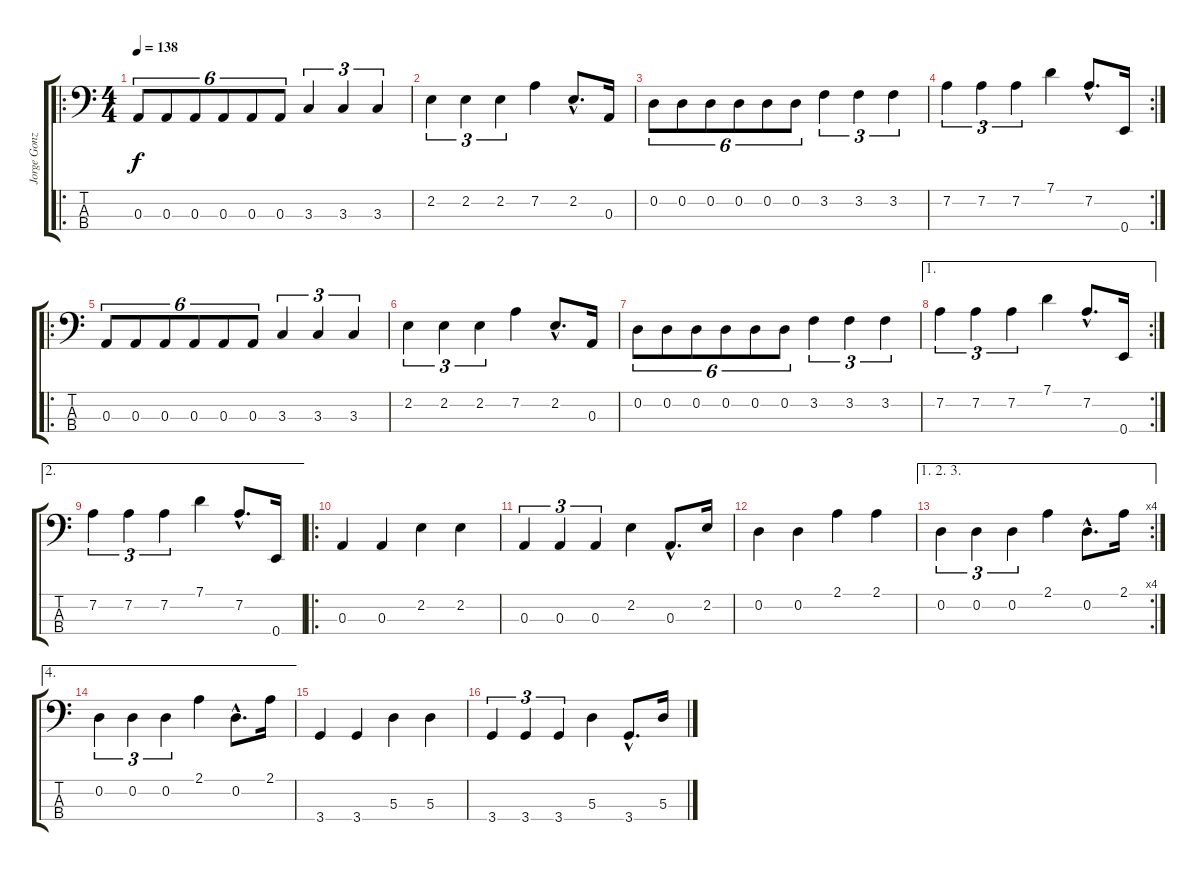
\track ("Jorge González (bajo)" "Jorge Gonz") {instrument acousticbass}
\staff {score tabs}
\tuning (G2 D2 A1 E1) {hide}
\ro
\ts (4 4)
\tempo 138
\clef f4
\ks c
0.3.8{tu (6 4) dy f instrument acousticbass} 0.3.8{tu (6 4)} 0.3.8{tu (6 4)} 0.3.8{tu (6 4)} 0.3.8{tu (6 4)} 0.3.8{tu (6 4)} 3.3.4{tu (3 2)} 3.3.4{tu (3 2)} 3.3.4{tu (3 2)} |
2.2.4{tu (3 2)} 2.2.4{tu (3 2)} 2.2.4{tu (3 2)} 7.2.4 2.2{hac}.8{d} 0.3.16 |
0.2.8{tu (6 4)} 0.2.8{tu (6 4)} 0.2.8{tu (6 4)} 0.2.8{tu (6 4)} 0.2.8{tu (6 4)} 0.2.8{tu (6 4)} 3.2.4{tu (3 2)} 3.2.4{tu (3 2)} 3.2.4{tu (3 2)} |
\rc 2
7.2.4{tu (3 2)} 7.2.4{tu (3 2)} 7.2.4{tu (3 2)} 7.1.4 7.2{hac}.8{d} 0.4.16 |
\ro
0.3.8{tu (6 4)} 0.3.8{tu (6 4)} 0.3.8{tu (6 4)} 0.3.8{tu (6 4)} 0.3.8{tu (6 4)} 0.3.8{tu (6 4)} 3.3.4{tu (3 2)} 3.3.4{tu (3 2)} 3.3.4{tu (3 2)} |
2.2.4{tu (3 2)} 2.2.4{tu (3 2)} 2.2.4{tu (3 2)} 7.2.4 2.2{hac}.8{d} 0.3.16 |
0.2.8{tu (6 4)} 0.2.8{tu (6 4)} 0.2.8{tu (6 4)} 0.2.8{tu (6 4)} 0.2.8{tu (6 4)} 0.2.8{tu (6 4)} 3.2.4{tu (3 2)} 3.2.4{tu (3 2)} 3.2.4{tu (3 2)} |
\ae 1
\rc 2
7.2.4{tu (3 2)} 7.2.4{tu (3 2)} 7.2.4{tu (3 2)} 7.1.4 7.2{hac}.8{d} 0.4.16 |
\ae 2
7.2.4{tu (3 2)} 7.2.4{tu (3 2)} 7.2.4{tu (3 2)} 7.1.4 7.2{hac}.8{d} 0.4.16 |
\ro
0.3.4 0.3.4 2.2.4 2.2.4 |
0.3.4{tu (3 2)} 0.3.4{tu (3 2)} 0.3.4{tu (3 2)} 2.2.4 0.3{hac}.8{d} 2.2.16 |
0.2.4 0.2.4 2.1.4 2.1.4 |
\ae (1 2 3)
\rc 4
0.2.4{tu (3 2)} 0.2.4{tu (3 2)} 0.2.4{tu (3 2)} 2.1.4 0.2{hac}.8{d} 2.1.16 |
\ae 4
0.2.4{tu (3 2)} 0.2.4{tu (3 2)} 0.2.4{tu (3 2)} 2.1.4 0.2{hac}.8{d} 2.1.16 |
3.4.4 3.4.4 5.3.4 5.3.4 |
3.4.4{tu (3 2)} 3.4.4{tu (3 2)} 3.4.4{tu (3 2)} 5.3.4 3.4{hac}.8{d} 5.3.16
